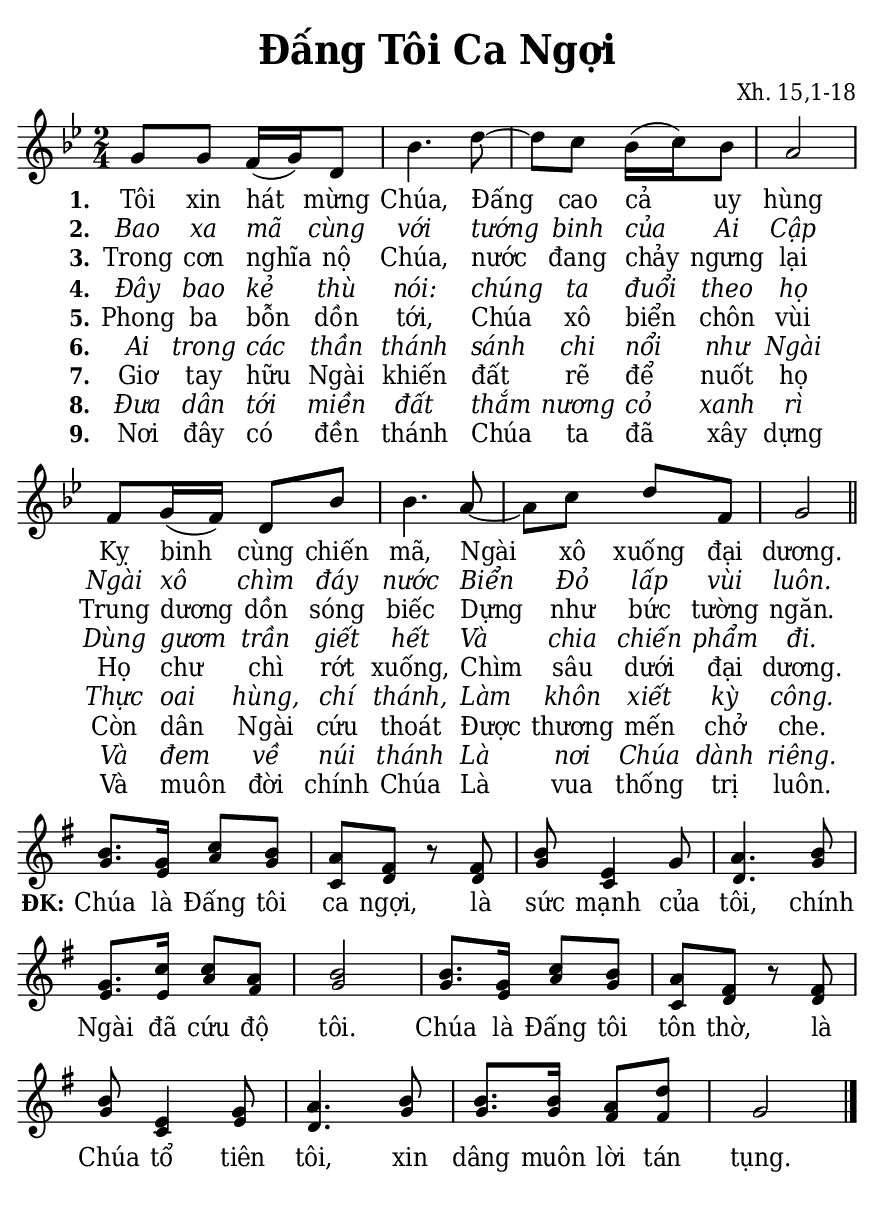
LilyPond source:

% Cài đặt chung\
\version "2.22.1"
\include "english.ly"

\header {
  title = \markup { \fontsize #1 "Đấng Tôi Ca Ngợi" }
  composer = "Xh. 15,1-18"
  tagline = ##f
}

% Nhạc phiên khúc
nhacPhienKhucSop = \relative c'' {
  g8 g f16 (g) d8 |
  bf'4. d8 ~ |
  d c bf16 (c) bf8 |
  a2 |
  f8 g16 (f) d8 bf' |
  bf4. a8 ~ |
  a c d f, |
  g2 \bar "||"
  
  \set Staff.explicitKeySignatureVisibility = #end-of-line-invisible
  \set Staff.printKeyCancellation = ##f
  \key g \major
  b8. g16 c8 b |
  a fs r fs |
  b e,4 g8 |
  a4. b8 |
  g8. c16 c8 a |
  b2 |
  b8. g16 c8 b |
  a fs r fs |
  b e,4 g8 |
  a4. b8 |
  b8. b16 a8 d |
  g,2 \bar "|."
}

nhacPhienKhucAlto = \relative c'' {
  R2*8
  
  \set Staff.explicitKeySignatureVisibility = #end-of-line-invisible
  \set Staff.printKeyCancellation = ##f
  \key g \major
  g8. e16 a8 g |
  c, d r d |
  g c,4 r8 |
  d4. g8 |
  e8. e16 a8 fs |
  g2 |
  g8. e16 a8 g |
  c, d r d |
  g c,4 e8 |
  d4. g8 |
  g8. g16 fs8 fs |
  g2
}

% Lời phiên khúc
loiPhienKhucSop = \lyrics {
  <<
    {
      \set stanza = "1."
      Tôi xin hát mừng Chúa,
      Đấng cao cả uy hùng
      Kỵ binh cùng chiến mã,
      Ngài xô xuống đại dương.
    }
    \new Lyrics {
	    \set associatedVoice = "beSop"
	    \set stanza = "2."
      \override Lyrics.LyricText.font-shape = #'italic
	    Bao xa mã cùng với
	    tướng binh của Ai Cập
	    Ngài xô chìm đáy nước
	    Biển Đỏ lấp vùi luôn.
    }
    \new Lyrics {
	    \set associatedVoice = "beSop"
	    \set stanza = "3."
	    Trong cơn nghĩa nộ Chúa,
	    nước đang chảy ngưng lại
	    Trung dương dồn sóng biếc
	    Dựng như bức tường ngăn.
    }
    \new Lyrics {
	    \set associatedVoice = "beSop"
	    \set stanza = "4."
      \override Lyrics.LyricText.font-shape = #'italic
	    Đây bao kẻ thù nói:
	    chúng ta đuổi theo họ
	    Dùng gươm trần giết hết
	    Và chia chiến phẩm đi.
    }
    \new Lyrics {
	    \set associatedVoice = "beSop"
	    \set stanza = "5."
	    Phong ba bỗn dồn tới,
	    Chúa xô biển chôn vùi
	    Họ chư chì rớt xuống,
	    Chìm sâu dưới đại dương.
    }
    \new Lyrics {
	    \set associatedVoice = "beSop"
	    \set stanza = "6."
      \override Lyrics.LyricText.font-shape = #'italic
	    Ai trong các thần thánh
	    sánh chi nổi như Ngài
	    Thực oai hùng, chí thánh,
	    Làm khôn xiết kỳ công.
    }
    \new Lyrics {
	    \set associatedVoice = "beSop"
	    \set stanza = "7."
	    Giơ tay hữu Ngài
	    khiến đất rẽ để nuốt họ
	    Còn dân Ngài cứu thoát
	    Được thương mến chở che.
    }
    \new Lyrics {
	    \set associatedVoice = "beSop"
	    \set stanza = "8."
      \override Lyrics.LyricText.font-shape = #'italic
	    Đưa dân tới miền đất
	    thắm nương cỏ xanh rì
	    Và đem về núi thánh
	    Là nơi Chúa dành riêng.
    }
    \new Lyrics {
	    \set associatedVoice = "beSop"
	    \set stanza = "9."
	    Nơi đây có đền thánh Chúa
	    ta đã xây dựng
	    Và muôn đời chính Chúa
	    Là vua thống trị luôn.
    }
  >>
  \set stanza = "ĐK:"
  Chúa là Đấng tôi ca ngợi,
  là sức mạnh của tôi,
  chính Ngài đã cứu độ tôi.
  Chúa là Đấng tôi tôn thờ,
  là Chúa tổ tiên tôi,
  xin dâng muôn lời tán tụng.
}

% Dàn trang
\paper {
  #(set-paper-size "a5")
  top-margin = 3\mm
  bottom-margin = 3\mm
  left-margin = 3\mm
  right-margin = 3\mm
  indent = #0
  #(define fonts
	 (make-pango-font-tree "Deja Vu Serif Condensed"
	 		       "Deja Vu Serif Condensed"
			       "Deja Vu Serif Condensed"
			       (/ 20 20)))
  print-page-number = ##f
  system-system-spacing = #'((basic-distance . 0.1) (padding . 2))
  page-count = 1
}

TongNhip = {
  \key bf \major \time 2/4
  \set Timing.beamExceptions = #'()
  \set Timing.baseMoment = #(ly:make-moment 1/4)
}

% Đổi kích thước nốt cho bè phụ
notBePhu =
#(define-music-function (font-size music) (number? ly:music?)
   (for-some-music
     (lambda (m)
       (if (music-is-of-type? m 'rhythmic-event)
           (begin
             (set! (ly:music-property m 'tweaks)
                   (cons `(font-size . ,font-size)
                         (ly:music-property m 'tweaks)))
             #t)
           #f))
     music)
   music)

\score {
  \new ChoirStaff <<
    \new Staff \with {
        \consists "Merge_rests_engraver"
        printPartCombineTexts = ##f
      }
      <<
      \new Voice \TongNhip \partCombine 
        \nhacPhienKhucSop
        \notBePhu -1 { \nhacPhienKhucAlto }
      \new NullVoice = beSop \nhacPhienKhucSop
      \new Lyrics \lyricsto beSop \loiPhienKhucSop
      >>
  >>
  \layout {
    \override Lyrics.LyricSpace.minimum-distance = #1
    \override Score.BarNumber.break-visibility = ##(#f #f #f)
    \override Score.SpacingSpanner.uniform-stretching = ##t
  } 
}
